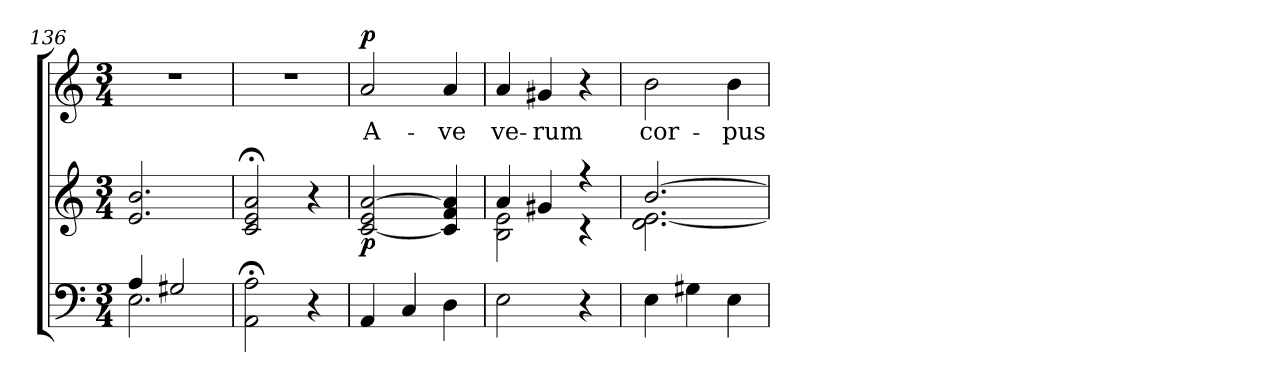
**kern	**kern	**dynam	**kern	**text	**dynam
*part2	*part2	*part2	*part1	*part1	*part1
*staff3	*staff2	*staff2/3	*staff1	*staff1	*staff1
*clefF4	*clefG2	*	*clefG2	*	*
*	*	*	*ITrd7c12	*	*
*k[]	*k[]	*	*k[]	*	*
*C:	*C:	*	*C:	*	*
*M3/4	*M3/4	*	*M3/4	*	*
=136	=136	=136	=136	=136	=136
*^	*	*	*	*	*
4A/	2.E\	2.e/ 2.b/	.	2.r	.	.
2G#X/	.	.	.	.	.	.
*v	*v	*	*	*	*	*
=137	=137	=137	=137	=137	=137
2AA\; 2A\;	2c/;< 2e/;< 2a/;<	.	2.r	.	.
4r	4r	.	.	.	.
=138	=138	=138	=138	=138	=138
!	!	!LO:DY:b	!	!LO:LY:b	!LO:DY:a
4AA/	[2c/ 2e/ [2a/	p	2A/	A-	p
4C/	.	.	.	.	.
!	!	!	!	!LO:LY:b	!
4D\	4c/] 4f/ 4a/]	.	4A/	-ve	.
!!LO:LB:g=z
=139	=139	=139	=139	=139	=139
*	*^	*	*	*	*
!	!	!	!	!	!LO:LY:b	!
2E\	4a/	2B\ 2e\	.	4A/	ve-	.
!	!	!	!	!	!LO:LY:b	!
.	4g#X/	.	.	4G#X/	-rum	.
4r	4r	4r	.	4r	.	.
=140	=140	=140	=140	=140	=140	=140
!	!	!	!	!	!LO:LY:b	!
4E\	[>2.b/	2.d\ [<2.e\	.	2B\	cor-	.
4G#X\	.	.	.	.	.	.
!	!	!	!	!	!LO:LY:b	!
4E\	.	.	.	4B\	-pus	.
*	*v	*v	*	*	*	*
=	=	=	=	=	=
*-	*-	*-	*-	*-	*-
